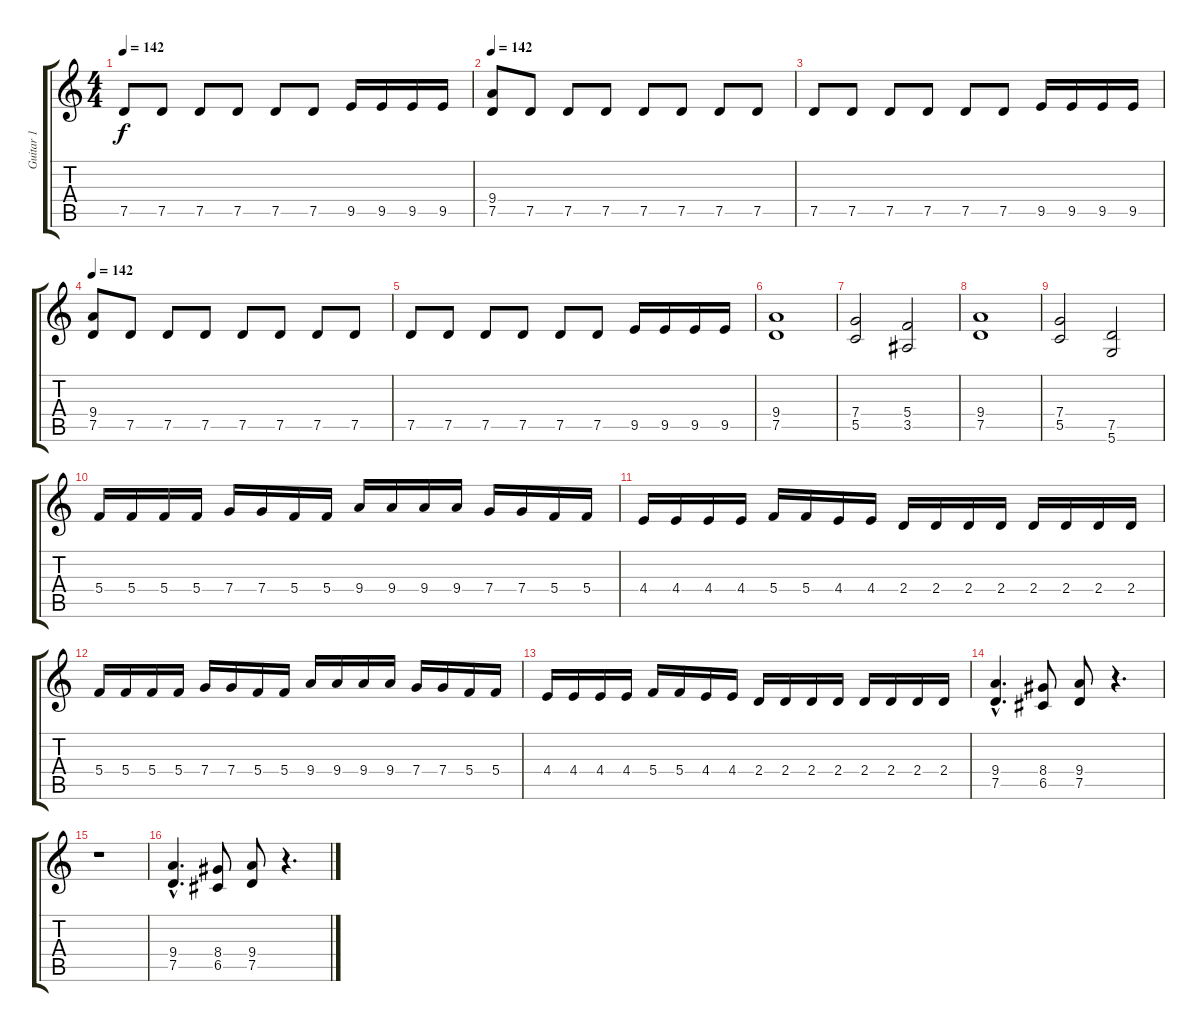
\track ("Guitar 1" "Guitar 1") {instrument distortionguitar}
\staff {score tabs}
\tuning (D4 A3 F3 C3 G2 D2) {hide}
\ts (4 4)
\tempo 142
\clef g2
\ks c
7.5.8{dy f} 7.5.8 7.5.8 7.5.8 7.5.8 7.5.8 9.5.16 9.5.16 9.5.16 9.5.16 |
\tempo 142
(9.4 7.5).8 7.5.8 7.5.8 7.5.8 7.5.8 7.5.8 7.5.8 7.5.8 |
7.5.8 7.5.8 7.5.8 7.5.8 7.5.8 7.5.8 9.5.16 9.5.16 9.5.16 9.5.16 |
\tempo 142
(9.4 7.5).8 7.5.8 7.5.8 7.5.8 7.5.8 7.5.8 7.5.8 7.5.8 |
7.5.8 7.5.8 7.5.8 7.5.8 7.5.8 7.5.8 9.5.16 9.5.16 9.5.16 9.5.16 |
(9.4 7.5).1 |
(7.4 5.5).2 (5.4 3.5).2 |
(9.4 7.5).1 |
(7.4 5.5).2 (7.5 5.6).2 |
5.4.16 5.4.16 5.4.16 5.4.16 7.4.16 7.4.16 5.4.16 5.4.16 9.4.16 9.4.16 9.4.16 9.4.16 7.4.16 7.4.16 5.4.16 5.4.16 |
4.4.16 4.4.16 4.4.16 4.4.16 5.4.16 5.4.16 4.4.16 4.4.16 2.4.16 2.4.16 2.4.16 2.4.16 2.4.16 2.4.16 2.4.16 2.4.16 |
5.4.16 5.4.16 5.4.16 5.4.16 7.4.16 7.4.16 5.4.16 5.4.16 9.4.16 9.4.16 9.4.16 9.4.16 7.4.16 7.4.16 5.4.16 5.4.16 |
4.4.16 4.4.16 4.4.16 4.4.16 5.4.16 5.4.16 4.4.16 4.4.16 2.4.16 2.4.16 2.4.16 2.4.16 2.4.16 2.4.16 2.4.16 2.4.16 |
(9.4{hac} 7.5{hac}).4{d} (8.4 6.5).8 (9.4 7.5).8 r.4{d} |
r.1 |
(9.4{hac} 7.5{hac}).4{d} (8.4 6.5).8 (9.4 7.5).8 r.4{d}
